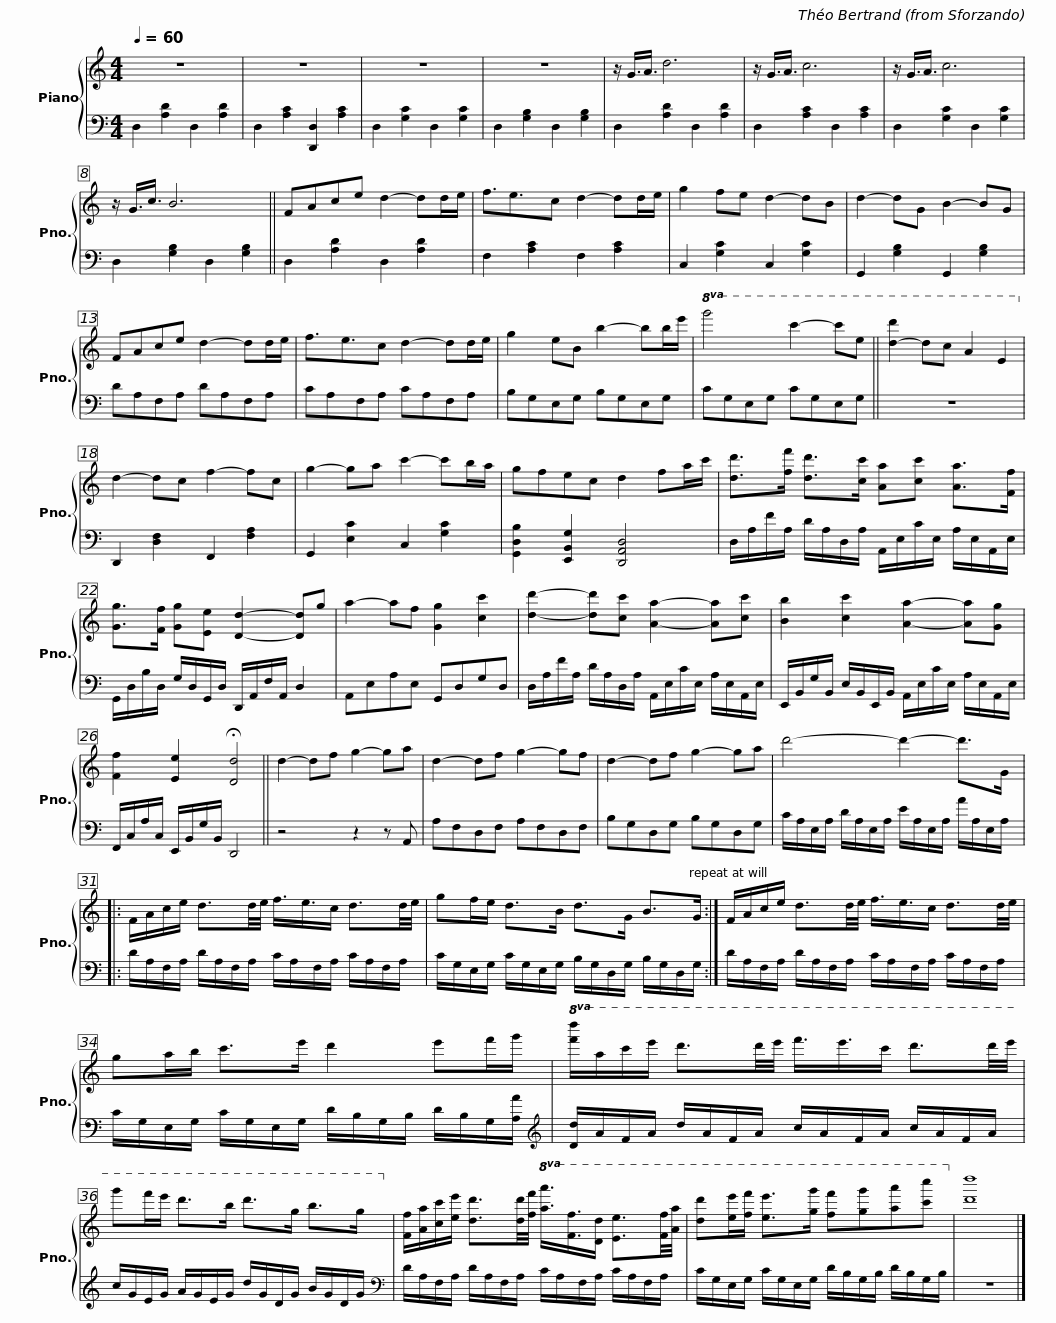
X:1
%%score { 1 | 2 }
L:1/8
Q:1/4=60
M:4/4
I:linebreak $
K:C
V:1 treble
V:2 bass
V:1
 z8 | z8 | z8 | z8 | z/ G3/4A3/4 d6 | %5
 z/ G3/4A3/4 c6 | z/ G3/4A3/4 c6 |$ z/ G3/4c3/4 B6 || FAce d2- dd/e/ | f3/2e3/2c d2- dd/e/ | %10
 g2 fe d2- dB | d2- dG B2- BG | FAce d2- dd/e/ |$ f3/2e3/2c d2- dd/e/ | g2 eB b2- bb/e'/ | %15
!8va(! g'4 c''2- c''e' || [d'-d'']2 d'c' a2 e2!8va)! | d2- dc f2- fc |$ g2- ga c'2- c'b/a/ | gfec d2 fa/c'/ | %20
 [dd']>[ff'] [dd']>[cc'] [Aa][cc'] [Aa]>[Ff] |$ [Gg]>[Ff] [Gg][Ee] [Dd]2- [Dd]g | a2- af [Gg]2 [cc']2 | [dd']2- [dd'][cc'] [Aa]2- [Aa][cc'] |$ [Bb]2 [cc']2 [Aa]2- [Aa][Gg] | %25
 [Ff]2 [Ee]2 !fermata![Dd]4 || d2- df g2- ga | d2- df g2- gf |$ d2- df g2- ga | d'4- d'2- d'>G |: %30
 F/A/c/e/ d3/2d/4e/4 f3/4e3/4c/ d3/2d/4e/4 |$ gf/e/ d>B d>G B>G :| F/A/c/e/ d3/2d/4e/4 f3/4e3/4c/ d3/2d/4e/4 |$ ga/b/ c'>e' d'2 e'f'/g'/ |!8va(! [f'd'']/a'/c''/e''/ d''3/2d''/4e''/4 f''3/4e''3/4c''/ d''3/2d''/4e''/4 |$ %35
 g''f''/e''/ d''>b' d''>g' b'>g'!8va)! | [Ff]/[Aa]/[cc']/[ee']/ [dd']3/2[dd']/4[ff']/4!8va(! [aa']3/4[ff']3/4[dd']/ [ee']3/2[ff']/4[aa']/4 |$ [d'd''][e'e'']/[f'f'']/ [e'e'']>[g'g''] [f'f''][g'g''][a'a''][c''c''']!8va)! | [d'd'']8 |] %39
V:2
 D,2 [A,D]2 D,2 [A,D]2 | D,2 [A,C]2 [D,,D,]2 [A,C]2 | D,2 [G,C]2 D,2 [G,C]2 | D,2 [G,B,]2 D,2 [G,B,]2 | D,2 [A,D]2 D,2 [A,D]2 | %5
 D,2 [A,C]2 D,2 [A,C]2 | D,2 [G,C]2 D,2 [G,C]2 |$ D,2 [G,B,]2 D,2 [G,B,]2 || D,2 [A,D]2 D,2 [A,D]2 | F,2 [A,C]2 F,2 [A,C]2 | %10
 C,2 [G,C]2 C,2 [G,C]2 | G,,2 [G,B,]2 G,,2 [G,B,]2 | DA,F,A, DA,F,A, |$ CA,F,A, CA,F,A, | B,G,E,G, B,G,E,G, | %15
 CG,E,G, CG,E,G, || z8 | D,,2 [D,F,]2 F,,2 [F,A,]2 |$ G,,2 [E,C]2 C,2 [G,C]2 | [G,,D,B,]2 [E,,B,,G,]2 [D,,A,,D,]4 | %20
 D,/A,/F/A,/ D/A,/D,/A,/ A,,/E,/C/E,/ A,/E,/A,,/E,/ |$ G,,/D,/B,/D,/ G,/D,/G,,/D,/ D,,/A,,/F,/A,,/ D,2 | A,,E,A,E, G,,D,G,D, | D,/A,/F/A,/ D/A,/D,/A,/ A,,/E,/C/E,/ A,/E,/A,,/E,/ |$ E,,/B,,/G,/B,,/ E,/B,,/E,,/B,,/ A,,/E,/C/E,/ A,/E,/A,,/E,/ | %25
 F,,/C,/A,/C,/ E,,/B,,/G,/B,,/ D,,4 || z4 z2 z A,, | A,F,D,F, A,F,D,F, |$ B,G,D,G, B,G,D,G, | C/A,/E,/A,/ D/A,/E,/A,/ E/A,/E,/A,/ A/A,/E,/A,/ |: %30
 D/A,/F,/A,/ D/A,/F,/A,/ C/A,/F,/A,/ C/A,/F,/A,/ |$ C/G,/E,/G,/ C/G,/E,/G,/ B,/G,/D,/G,/ B,/G,/D,/G,/ :| D/A,/F,/A,/ D/A,/F,/A,/ C/A,/F,/A,/ C/A,/F,/A,/ |$ C/G,/E,/G,/ C/G,/E,/G,/ D/B,/G,/B,/ D/B,/G,/[A,A]/ |[K:treble] [Dd]/A/F/A/ d/A/F/A/ c/A/F/A/ c/A/F/A/ |$ %35
 c/G/E/G/ A/G/E/G/ d/G/D/G/ B/G/D/G/ |[K:bass] D/A,/F,/A,/ D/A,/F,/A,/ C/A,/F,/A,/ C/A,/F,/A,/ |$ C/G,/E,/G,/ C/G,/E,/G,/ D/B,/G,/B,/ D/B,/G,/B,/ | z8 |] %39
